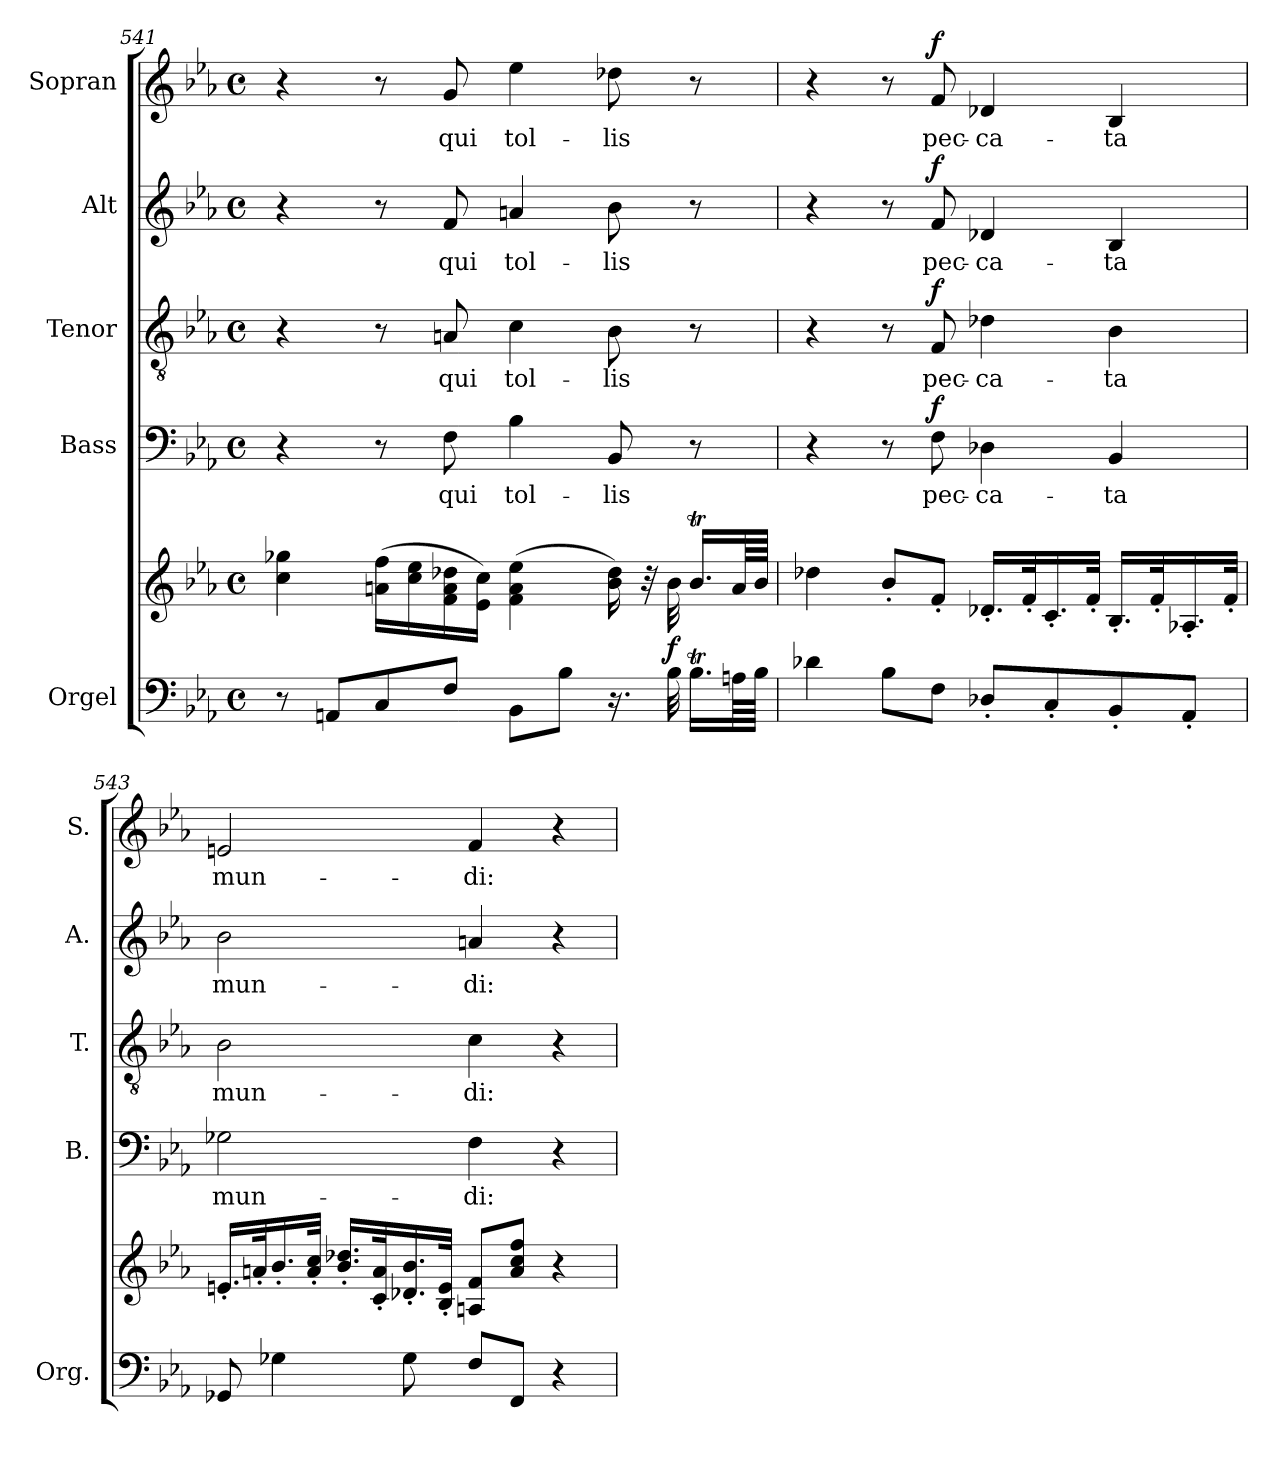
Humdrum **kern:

**kern	**kern	**dynam	**kern	**text	**dynam	**kern	**text	**dynam	**kern	**text	**dynam	**kern	**text	**dynam
*part5	*part5	*part5	*part4	*part4	*part4	*part3	*part3	*part3	*part2	*part2	*part2	*part1	*part1	*part1
*staff6	*staff5	*staff5/6	*staff4	*staff4	*staff4	*staff3	*staff3	*staff3	*staff2	*staff2	*staff2	*staff1	*staff1	*staff1
*I"Orgel	*	*	*I"Bass	*	*	*I"Tenor	*	*	*I"Alt	*	*	*I"Sopran	*	*
*I'Org.	*	*	*I'B.	*	*	*I'T.	*	*	*I'A.	*	*	*I'S.	*	*
*clefF4	*clefG2	*	*clefF4	*	*	*clefGv2	*	*	*clefG2	*	*	*clefG2	*	*
*k[b-e-a-]	*k[b-e-a-]	*	*k[b-e-a-]	*	*	*k[b-e-a-]	*	*	*k[b-e-a-]	*	*	*k[b-e-a-]	*	*
*E-:	*E-:	*	*E-:	*	*	*E-:	*	*	*E-:	*	*	*E-:	*	*
*M4/4	*M4/4	*	*M4/4	*	*	*M4/4	*	*	*M4/4	*	*	*M4/4	*	*
*met(c)	*met(c)	*	*met(c)	*	*	*met(c)	*	*	*met(c)	*	*	*met(c)	*	*
=541	=541	=541	=541	=541	=541	=541	=541	=541	=541	=541	=541	=541	=541	=541
8r	4cc\ 4gg-X\	.	4r	.	.	4r	.	.	4r	.	.	4r	.	.
8AAn/L	.	.	.	.	.	.	.	.	.	.	.	.	.	.
8C/	(>16an\ 16ff\LL	.	8r	.	.	8r	.	.	8r	.	.	8r	.	.
.	16cc\ 16ee-\	.	.	.	.	.	.	.	.	.	.	.	.	.
!	!	!	!	!LO:LY:b	!	!	!LO:LY:b	!	!	!LO:LY:b	!	!	!LO:LY:b	!
8F/J	16f\ 16a\ 16dd-X\	.	8F\	qui	.	8An/	qui	.	8f/	qui	.	8g/	qui	.
.	16e-\ 16cc\JJ)	.	.	.	.	.	.	.	.	.	.	.	.	.
!	!	!	!	!LO:LY:b	!	!	!LO:LY:b	!	!	!LO:LY:b	!	!	!LO:LY:b	!
8BB-\L	(>4f\ 4a\ 4ee-\	.	4B-\	tol-	.	4c\	tol-	.	4an/	tol-	.	4ee-\	tol-	.
8B-\J	.	.	.	.	.	.	.	.	.	.	.	.	.	.
!	!	!	!	!LO:LY:b	!	!	!LO:LY:b	!	!	!LO:LY:b	!	!	!LO:LY:b	!
16.r	16b-\ 16dd-\)	.	8BB-/	-lis	.	8B-\	-lis	.	8b-\	-lis	.	8dd-X\	-lis	.
.	32r	.	.	.	.	.	.	.	.	.	.	.	.	.
!	!	!LO:DY:b	!	!	!	!	!	!	!	!	!	!	!	!
32B-\	32b-\	f	.	.	.	.	.	.	.	.	.	.	.	.
16.B-T\LL	16.b-T/LL	.	8r	.	.	8r	.	.	8r	.	.	8r	.	.
64An\LL	64a/LL	.	.	.	.	.	.	.	.	.	.	.	.	.
64B-\JJJJ	64b-/JJJJ	.	.	.	.	.	.	.	.	.	.	.	.	.
=542	=542	=542	=542	=542	=542	=542	=542	=542	=542	=542	=542	=542	=542	=542
4d-X\	4dd-X\	.	4r	.	.	4r	.	.	4r	.	.	4r	.	.
8B-\L	8b-'</L	.	8r	.	.	8r	.	.	8r	.	.	8r	.	.
!	!	!	!	!LO:LY:b	!LO:DY:a	!	!LO:LY:b	!LO:DY:a	!	!LO:LY:b	!LO:DY:a	!	!LO:LY:b	!LO:DY:a
8F\J	8f'</J	.	8F\	pec-	f	8F/	pec-	f	8f/	pec-	f	8f/	pec-	f
!	!	!	!	!LO:LY:b	!	!	!LO:LY:b	!	!	!LO:LY:b	!	!	!LO:LY:b	!
8D-X'</L	16.d-X'</LL	.	4D-X\	-ca-	.	4d-X\	-ca-	.	4d-X/	-ca-	.	4d-X/	-ca-	.
.	32f'</k	.	.	.	.	.	.	.	.	.	.	.	.	.
8C'</	16.c'</	.	.	.	.	.	.	.	.	.	.	.	.	.
.	32f'</JJk	.	.	.	.	.	.	.	.	.	.	.	.	.
!	!	!	!	!LO:LY:b	!	!	!LO:LY:b	!	!	!LO:LY:b	!	!	!LO:LY:b	!
8BB-'</	16.B-'</LL	.	4BB-/	-ta	.	4B-\	-ta	.	4B-/	-ta	.	4B-/	-ta	.
.	32f'</k	.	.	.	.	.	.	.	.	.	.	.	.	.
8AA-'</J	16.A-X'</	.	.	.	.	.	.	.	.	.	.	.	.	.
.	32f'</JJk	.	.	.	.	.	.	.	.	.	.	.	.	.
!!LO:LB:g=z
=543	=543	=543	=543	=543	=543	=543	=543	=543	=543	=543	=543	=543	=543	=543
!	!	!	!	!LO:LY:b	!	!	!LO:LY:b	!	!	!LO:LY:b	!	!	!LO:LY:b	!
8GG-X/	16.en'</LL	.	2G-X\	mun-	.	2B-\	mun-	.	2b-\	mun-	.	2en/	mun-	.
.	32an'</k	.	.	.	.	.	.	.	.	.	.	.	.	.
4G-X\	16.b-'</	.	.	.	.	.	.	.	.	.	.	.	.	.
.	32a/'< 32cc/'<JJk	.	.	.	.	.	.	.	.	.	.	.	.	.
.	16.b-/'< 16.dd-X/'<LL	.	.	.	.	.	.	.	.	.	.	.	.	.
.	32c/'< 32a/'<k	.	.	.	.	.	.	.	.	.	.	.	.	.
8G-\	16.d-X/'< 16.b-/'<	.	.	.	.	.	.	.	.	.	.	.	.	.
.	32B-/'< 32e/'<JJk	.	.	.	.	.	.	.	.	.	.	.	.	.
!	!	!	!	!LO:LY:b	!	!	!LO:LY:b	!	!	!LO:LY:b	!	!	!LO:LY:b	!
8F/L	8An/ 8f/L	.	4F\	-di:	.	4c\	-di:	.	4an/	-di:	.	4f/	-di:	.
8FF/J	8a/ 8cc/ 8ff/J	.	.	.	.	.	.	.	.	.	.	.	.	.
4r	4r	.	4r	.	.	4r	.	.	4r	.	.	4r	.	.
=	=	=	=	=	=	=	=	=	=	=	=	=	=	=
*-	*-	*-	*-	*-	*-	*-	*-	*-	*-	*-	*-	*-	*-	*-
